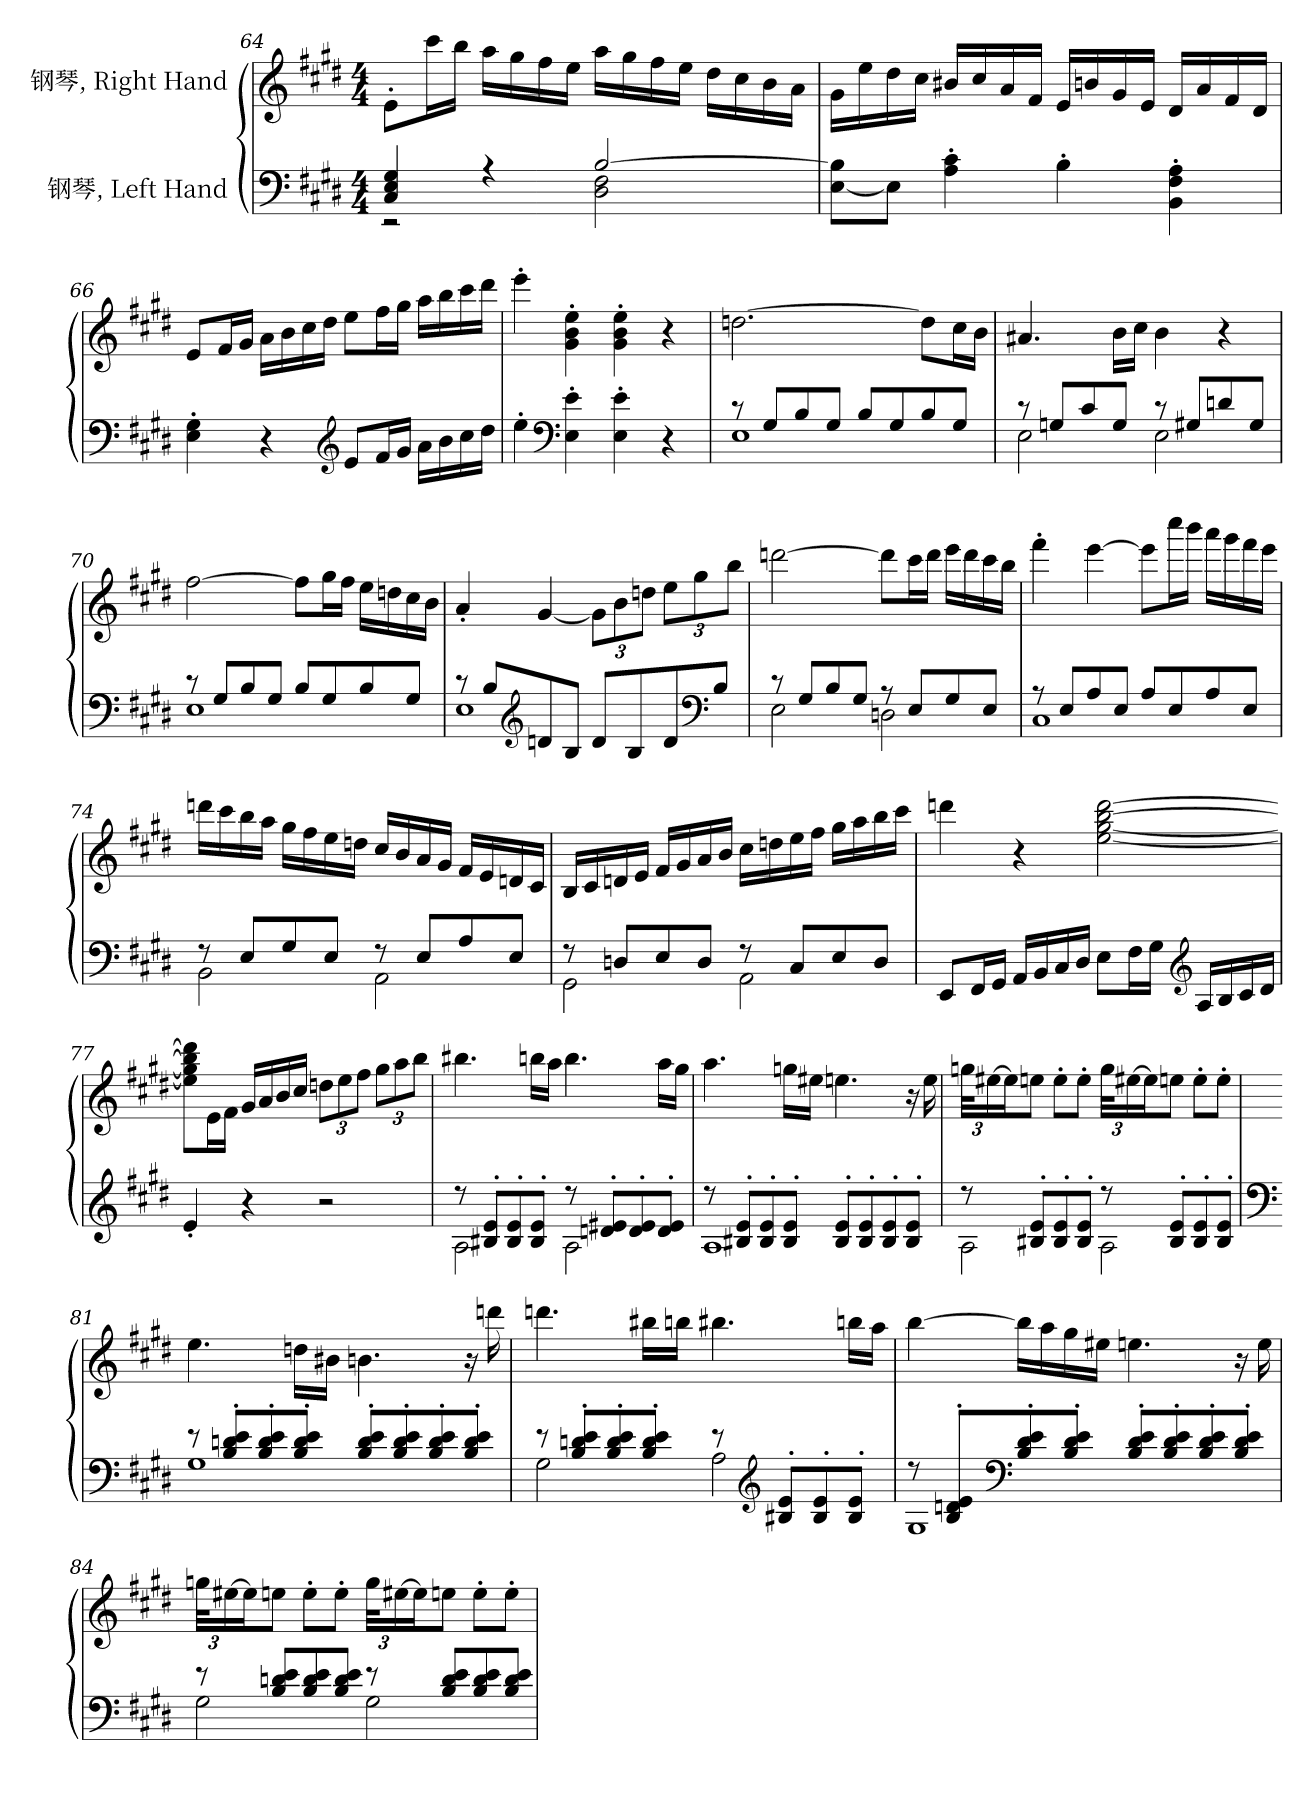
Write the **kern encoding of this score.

**kern	**kern
*part2	*part1
*staff2	*staff1
*I"钢琴, Left Hand	*I"钢琴, Right Hand
*clefF4	*clefG2
*k[f#c#g#d#]	*k[f#c#g#d#]
*M4/4	*M4/4
=64	=64
*^	*
4C#/ 4E/ 4G#/	2r	8e'\L
.	.	16ccc#\L
.	.	16bb\JJ
4r	.	16aa\LL
.	.	16gg#\
.	.	16ff#\
.	.	16ee\JJ
[2B/	2D#\ 2F#\	16aa\LL
.	.	16gg#\
.	.	16ff#\
.	.	16ee\JJ
.	.	16dd#\LL
.	.	16cc#\
.	.	16b\
.	.	16a\JJ
*v	*v	*
=65	=65
[8E\ 8B\]L	16g#\LL
.	16ee\
8E\J]	16dd#\
.	16cc#\JJ
4A\' 4c#\'	16b#X/LL
.	16cc#/
.	16a/
.	16f#/JJ
4B'\	16e/LL
.	16bn/
.	16g#/
.	16e/JJ
4BB\' 4F#\' 4A\'	16d#/LL
.	16a/
.	16f#/
.	16d#/JJ
!!LO:LB:g=z
=66	=66
4E\' 4G#\'	8e/L
.	16f#/L
.	16g#/JJ
4r	16a\LL
.	16b\
.	16cc#\
.	16dd#\JJ
*clefG2	*
8e/L	8ee\L
16f#/L	16ff#\L
16g#/JJ	16gg#\JJ
16a\LL	16aa\LL
16b\	16bb\
16cc#\	16ccc#\
16dd#\JJ	16ddd#\JJ
=67	=67
*	*MM130
4ee'\	4eee'\
*clefF4	*
4E\' 4e\'	4g#\' 4b\' 4ee\'
4E\' 4e\'	4g#\' 4b\' 4ee\'
4r	4r
=68	=68
*	*MM128
*^	*
8r	1E	[2.ddn\
8G#/L	.	.
8B/	.	.
8G#/J	.	.
8B/L	.	.
8G#/	.	.
8B/	.	8dd\L]
8G#/J	.	16cc#\L
.	.	16b\JJ
!!LO:PB:g=z
=69	=69	=69
8r	2E\	4.a#X/
8Gn/L	.	.
8c#/	.	.
8G/J	.	16b\LL
.	.	16cc#\JJ
8r	2E\	4b\
8G#X/L	.	.
8dn/	.	4r
8G#/J	.	.
=70	=70	=70
8r	1E	[2ff#\
8G#/L	.	.
8B/	.	.
8G#/J	.	.
8B/L	.	8ff#\L]
8G#/	.	16gg#\L
.	.	16ff#\JJ
8B/	.	16ee\LL
.	.	16ddn\
8G#/J	.	16cc#\
.	.	16b\JJ
=71	=71	=71
8r	1E	4a'/
8B/L	.	.
*clefG2	*	*
8dn/	.	[4g#/
8B/J	.	.
*	*	*Xbrackettup
8d/L	.	12g#\L]
.	.	12b\
8B/	.	.
.	.	12ddn\J
8d/	.	12ee\L
.	.	12gg#\
*clefF4	*	*
8B/J	.	.
.	.	12bb\J
!!LO:LB:g=z
=72	=72	=72
8r	2E\	[2dddn\
8G#/L	.	.
8B/	.	.
8G#/J	.	.
8r	2Dn\	8ddd\L]
8E/L	.	16ccc#\L
.	.	16ddd\JJ
8G#/	.	16eee\LL
.	.	16ddd\
8E/J	.	16ccc#\
.	.	16bb\JJ
=73	=73	=73
8r	1C#	4fff#'\
8E/L	.	.
8A/	.	[4eee\
8E/J	.	.
8A/L	.	8eee\L]
8E/	.	16cccc#\L
.	.	16bbb\JJ
8A/	.	16aaa\LL
.	.	16ggg#\
8E/J	.	16fff#\
.	.	16eee\JJ
!!LO:LB:g=z
=74	=74	=74
8r	2BB\	16dddn\LL
.	.	16ccc#\
8E/L	.	16bb\
.	.	16aa\JJ
8G#/	.	16gg#\LL
.	.	16ff#\
8E/J	.	16ee\
.	.	16ddn\JJ
8r	2AA\	16cc#/LL
.	.	16b/
8E/L	.	16a/
.	.	16g#/JJ
8A/	.	16f#/LL
.	.	16e/
8E/J	.	16dn/
.	.	16c#/JJ
=75	=75	=75
8r	2GG#\	16B/LL
.	.	16c#/
8Dn/L	.	16dn/
.	.	16e/JJ
8E/	.	16f#/LL
.	.	16g#/
8D/J	.	16a/
.	.	16b/JJ
8r	2AA\	16cc#\LL
.	.	16ddn\
8C#/L	.	16ee\
.	.	16ff#\JJ
8E/	.	16gg#\LL
.	.	16aa\
8D/J	.	16bb\
.	.	16ccc#\JJ
*v	*v	*
!!LO:LB:g=z
=76	=76
8EE/L	4dddn\
16FF#/L	.
16GG#/JJ	.
16AA/LL	4r
16BB/	.
16C#/	.
16D#/JJ	.
8E\L	[2ee\ [2gg#\ [2bb\ [2ddd\
16F#\L	.
16G#\JJ	.
*clefG2	*
16A/LL	.
16B/	.
16c#/	.
16d#/JJ	.
=77	=77
4e'/	8ee\] 8gg#\] 8bb\] 8ddd\]L
.	16e\L
.	16f#\JJ
4r	16g#/LL
.	16a/
.	16b/
.	16cc#/JJ
*	*MM120
2r	12ddn\L
.	12ee\
.	12ff#\J
.	12gg#\L
.	12aa\
.	12bb\J
!!LO:LB:g=z
=78	=78
*	*MM102
*^	*
8r	2A\	4.bb#X\
8B#X/' 8e/'L	.	.
8B#/' 8e/'	.	.
8B#/' 8e/'J	.	16bbn\LL
.	.	16aa\JJ
8r	2A\	4.bb\
8dn/' 8e#X/'L	.	.
8d/' 8e#/'	.	.
8d/' 8e#/'J	.	16aa\LL
.	.	16gg#\JJ
=79	=79	=79
8r	1A	4.aa\
8B#X/' 8e/'L	.	.
8B#/' 8e/'	.	.
8B#/' 8e/'J	.	16ggn\LL
.	.	16ee#X\JJ
8B#/' 8e/'L	.	4.een\
8B#/' 8e/'	.	.
8B#/' 8e/'	.	.
8B#/' 8e/'J	.	16r
.	.	16ee\
!!LO:LB:g=z
=80	=80	=80
*	*	*MM98
8r	2A\	48ggn\KLL
.	.	[24ee#X\
.	.	16ee#\J]
8B#X/' 8e/'L	.	8een\J
8B#/' 8e/'	.	8ee'\L
8B#/' 8e/'J	.	8ee'\J
8r	2A\	48gg\KLL
.	.	[24ee#X\
.	.	16ee#\J]
8B#/' 8e/'L	.	8een\J
8B#/' 8e/'	.	8ee'\L
8B#/' 8e/'J	.	8ee'\J
=81	=81	=81
*clefF4	*	*
*	*	*MM102
8r	1G#	4.ee\
8B/' 8dn/' 8e/'L	.	.
8B/' 8d/' 8e/'	.	.
8B/' 8d/' 8e/'J	.	16ddn\LL
.	.	16b#X\JJ
8B/' 8d/' 8e/'L	.	4.bn\
8B/' 8d/' 8e/'	.	.
8B/' 8d/' 8e/'	.	.
8B/' 8d/' 8e/'J	.	16r
.	.	16dddn\
!!LO:PB:g=z
=82	=82	=82
8r	2G#\	4.dddn\
8B/' 8dn/' 8e/'L	.	.
8B/' 8d/' 8e/'	.	.
8B/' 8d/' 8e/'J	.	16bb#X\LL
.	.	16bbn\JJ
8r	2A\	4.bb#X\
*clefG2	*	*
8B#X/' 8e/'L	.	.
8B#/' 8e/'	.	.
8B#/' 8e/'J	.	16bbn\LL
.	.	16aa\JJ
=83	=83	=83
8r	1G#	[4bb\
8B/' 8dn/' 8e/'L	.	.
*clefF4	*	*
8B/' 8d/' 8e/'	.	16bb\LL]
.	.	16aa\
8B/' 8d/' 8e/'J	.	16gg#\
.	.	16ee#X\JJ
8B/' 8d/' 8e/'L	.	4.een\
8B/' 8d/' 8e/'	.	.
8B/' 8d/' 8e/'	.	.
8B/' 8d/' 8e/'J	.	16r
.	.	16ee\
!!LO:LB:g=z
=84	=84	=84
8r	2G#\	48ggn\KLL
.	.	[24ee#X\
.	.	16ee#\J]
8B/ 8dn/ 8e/L	.	8een\J
8B/ 8d/ 8e/	.	8ee'\L
8B/ 8d/ 8e/J	.	8ee'\J
8r	2G#\	48gg\KLL
.	.	[24ee#X\
.	.	16ee#\J]
8B/ 8d/ 8e/L	.	8een\J
8B/ 8d/ 8e/	.	8ee'\L
8B/ 8d/ 8e/J	.	8ee'\J
*v	*v	*
=	=
*-	*-
